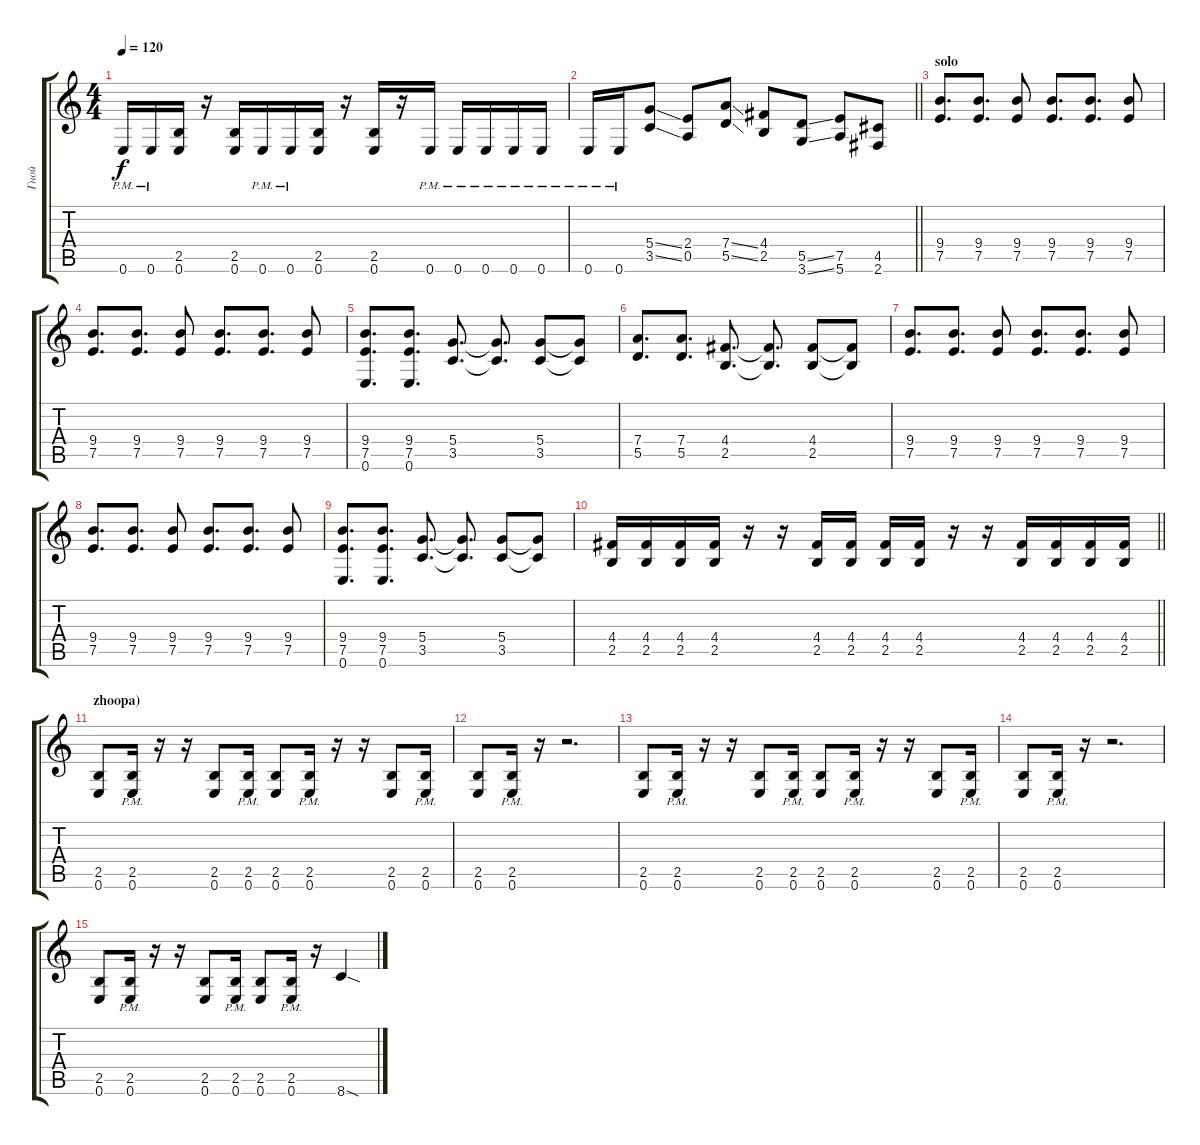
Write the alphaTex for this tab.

\track ("Гной" "Гной") {instrument overdrivenguitar}
\staff {score tabs}
\tuning (E4 B3 G3 D3 A2 E2) {hide}
\ts (4 4)
\tempo 120
\clef g2
\ks c
0.6{pm}.16{dy f} 0.6{pm}.16 (2.5 0.6).16 r.16 (2.5 0.6).16 0.6{pm}.16 0.6{pm}.16 (2.5 0.6).16 r.16 (2.5 0.6).16 r.16 0.6{pm}.16 0.6{pm}.16 0.6{pm}.16 0.6{pm}.16 0.6{pm}.16 |
\barLineRight lightlight
0.6{pm}.16 0.6{pm}.16 (5.4{ss} 3.5{ss}).8 (2.4 0.5).8 (7.4{ss} 5.5{ss}).8 (4.4 2.5).8 (5.5{ss} 3.6{ss}).8 (7.5 5.6).8 (4.5 2.6).8 |
\section ("" "solo")
(9.4 7.5).8{d} (9.4 7.5).8{d} (9.4 7.5).8 (9.4 7.5).8{d} (9.4 7.5).8{d} (9.4 7.5).8 |
(9.4 7.5).8{d} (9.4 7.5).8{d} (9.4 7.5).8 (9.4 7.5).8{d} (9.4 7.5).8{d} (9.4 7.5).8 |
(9.4 7.5 0.6).8{d} (9.4 7.5 0.6).8{d} (5.4 3.5).8{d} (5.4{t} 3.5{t}).8{d} (5.4 3.5).8 (5.4{t} 3.5{t}).8 |
(7.4 5.5).8{d} (7.4 5.5).8{d} (4.4 2.5).8{d} (4.4{t} 2.5{t}).8{d} (4.4 2.5).8 (4.4{t} 2.5{t}).8 |
(9.4 7.5).8{d} (9.4 7.5).8{d} (9.4 7.5).8 (9.4 7.5).8{d} (9.4 7.5).8{d} (9.4 7.5).8 |
(9.4 7.5).8{d} (9.4 7.5).8{d} (9.4 7.5).8 (9.4 7.5).8{d} (9.4 7.5).8{d} (9.4 7.5).8 |
(9.4 7.5 0.6).8{d} (9.4 7.5 0.6).8{d} (5.4 3.5).8{d} (5.4{t} 3.5{t}).8{d} (5.4 3.5).8 (5.4{t} 3.5{t}).8 |
\barLineRight lightlight
(4.4 2.5).16 (4.4 2.5).16 (4.4 2.5).16 (4.4 2.5).16 r.16 r.16 (4.4 2.5).16 (4.4 2.5).16 (4.4 2.5).16 (4.4 2.5).16 r.16 r.16 (4.4 2.5).16 (4.4 2.5).16 (4.4 2.5).16 (4.4 2.5).16 |
\section ("" "zhoopa)")
(2.5 0.6).8 (2.5{pm} 0.6{pm}).16 r.16 r.16 (2.5 0.6).8 (2.5{pm} 0.6{pm}).16 (2.5 0.6).8 (2.5{pm} 0.6{pm}).16 r.16 r.16 (2.5 0.6).8 (2.5{pm} 0.6{pm}).16 |
(2.5 0.6).8 (2.5{pm} 0.6{pm}).16 r.16 r.2{d} |
(2.5 0.6).8 (2.5{pm} 0.6{pm}).16 r.16 r.16 (2.5 0.6).8 (2.5{pm} 0.6{pm}).16 (2.5 0.6).8 (2.5{pm} 0.6{pm}).16 r.16 r.16 (2.5 0.6).8 (2.5{pm} 0.6{pm}).16 |
(2.5 0.6).8 (2.5{pm} 0.6{pm}).16 r.16 r.2{d} |
(2.5 0.6).8 (2.5{pm} 0.6{pm}).16 r.16 r.16 (2.5 0.6).8 (2.5{pm} 0.6{pm}).16 (2.5 0.6).8 (2.5{pm} 0.6{pm}).16 r.16 8.6{sod}.4
